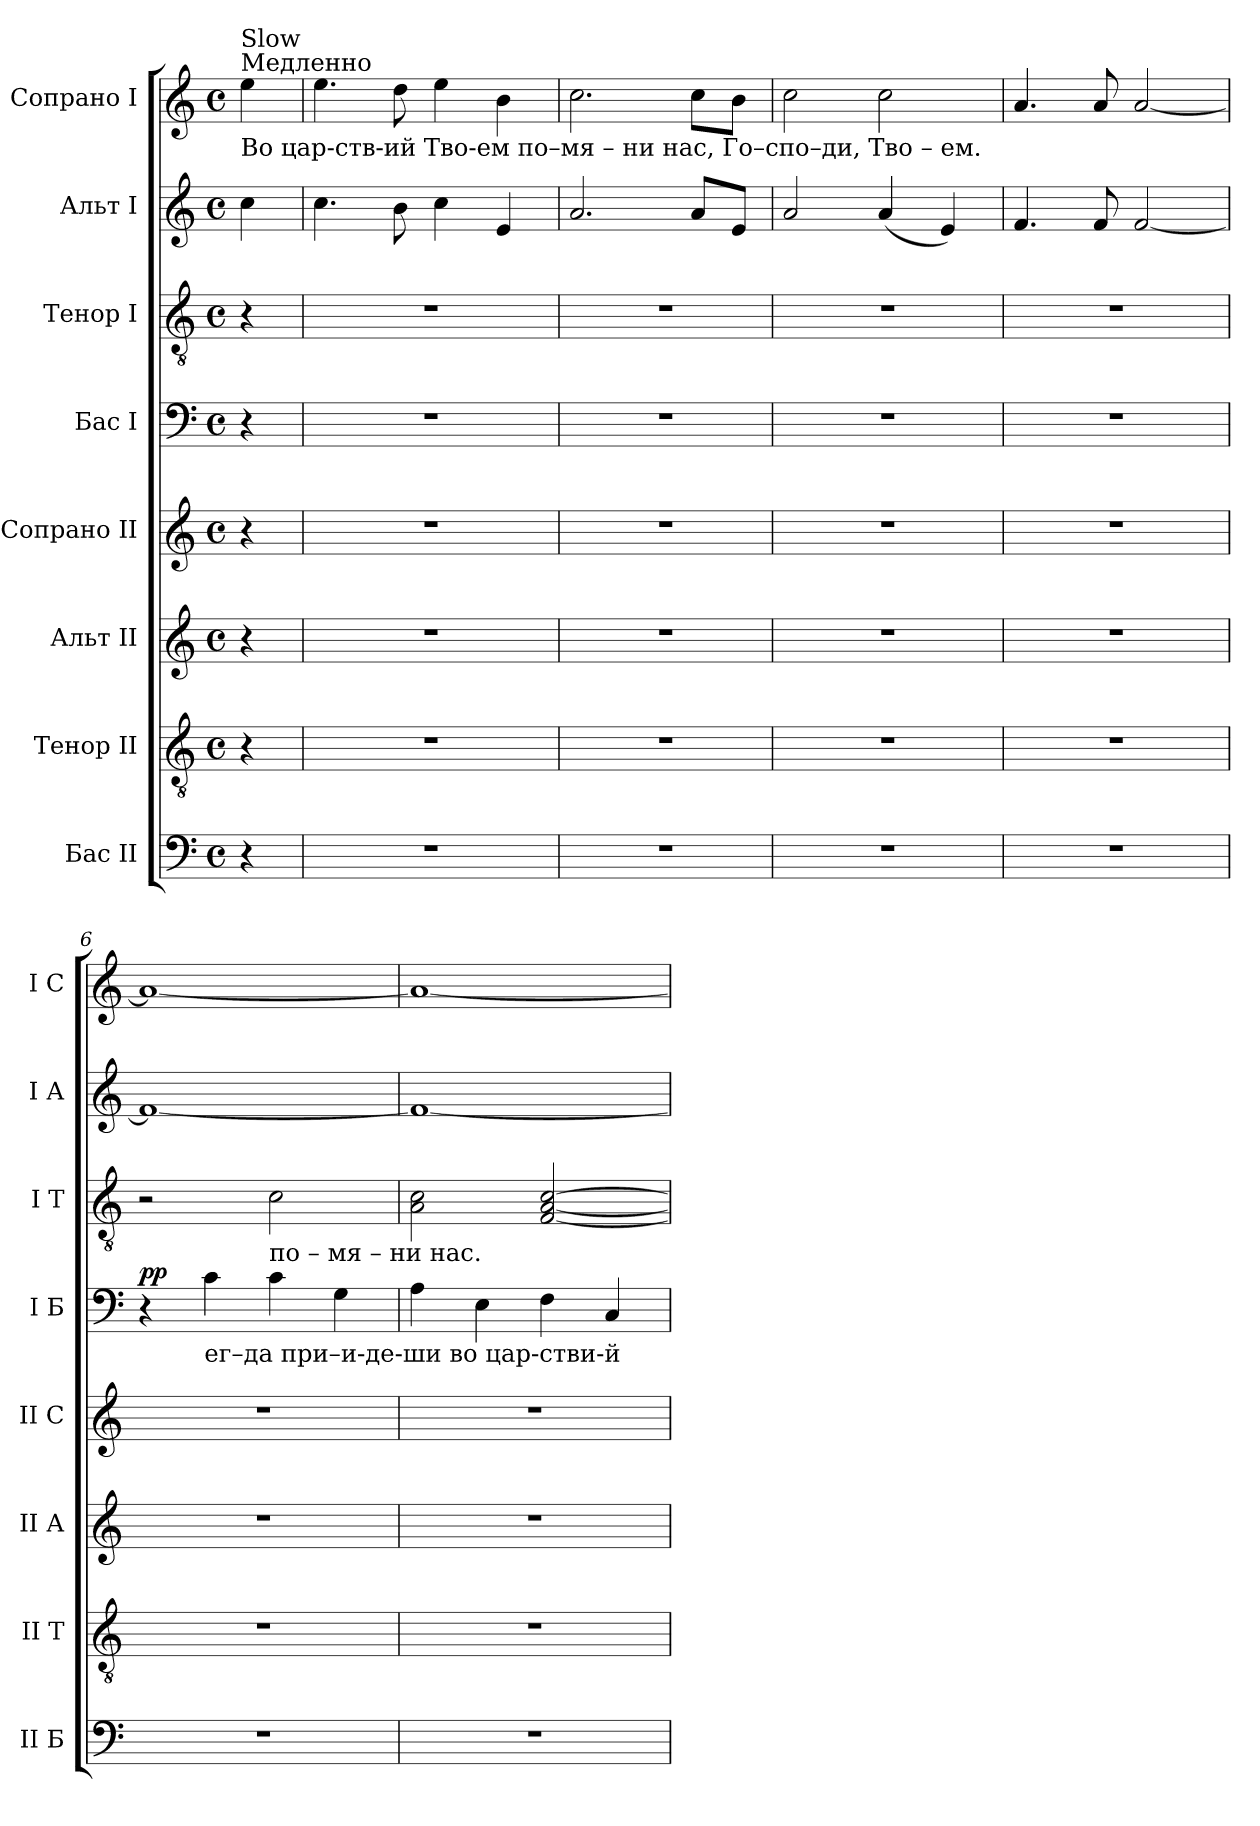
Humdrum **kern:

**kern	**kern	**kern	**kern	**kern	**dynam	**kern	**dynam	**kern	**dynam	**kern	**dynam
*part8	*part7	*part6	*part5	*part4	*part4	*part3	*part3	*part2	*part2	*part1	*part1
*staff8	*staff7	*staff6	*staff5	*staff4	*staff4	*staff3	*staff3	*staff2	*staff2	*staff1	*staff1
*I"Бас II	*I"Тенор II	*I"Альт II	*I"Сопрано II	*I"Бас I	*	*I"Тенор I	*	*I"Альт I	*	*I"Сопрано I	*
*I'II Б	*I'II Т	*I'II А	*I'II С	*I'I Б	*	*I'I Т	*	*I'I А	*	*I'I С	*
*clefF4	*clefGv2	*clefG2	*clefG2	*clefF4	*	*clefGv2	*	*clefG2	*	*clefG2	*
*k[]	*k[]	*k[]	*k[]	*k[]	*	*k[]	*	*k[]	*	*k[]	*
*M4/4	*M4/4	*M4/4	*M4/4	*M4/4	*	*M4/4	*	*M4/4	*	*M4/4	*
*met(c)	*met(c)	*met(c)	*met(c)	*met(c)	*	*met(c)	*	*met(c)	*	*met(c)	*
*MM50	*MM50	*MM50	*MM50	*MM50	*	*MM50	*	*MM50	*	*MM50	*
=1	=1	=1	=1	=1	=1	=1	=1	=1	=1	=1	=1
!	!	!	!	!	!	!	!	!	!	!LO:TX:b:t=Во цар-ств-ий Тво-ем по–мя – ни  нас,         Го–спо–ди,                                                                                                                        Тво  –   ем.	!
!	!	!	!	!	!	!	!	!	!	!LO:TX:a:t=Медленно	!
!	!	!	!	!	!	!	!	!	!	!LO:TX:a:t=Slow	!
!	!	!	!	!	!	!	!	!	!LO:DY:a	!	!LO:DY:a
4r	4r	4r	4r	4r	.	4r	.	4cc\	other-dynamics	4ee\	other-dynamics
=2	=2	=2	=2	=2	=2	=2	=2	=2	=2	=2	=2
1r	1r	1r	1r	1r	.	1r	.	4.cc\	.	4.ee\	.
.	.	.	.	.	.	.	.	8b\	.	8dd\	.
.	.	.	.	.	.	.	.	4cc\	.	4ee\	.
.	.	.	.	.	.	.	.	4e/	.	4b\	.
=3	=3	=3	=3	=3	=3	=3	=3	=3	=3	=3	=3
1r	1r	1r	1r	1r	.	1r	.	2.a/	.	2.cc\	.
.	.	.	.	.	.	.	.	8a/L	.	8cc\L	.
.	.	.	.	.	.	.	.	8e/J	.	8b\J	.
=4	=4	=4	=4	=4	=4	=4	=4	=4	=4	=4	=4
1r	1r	1r	1r	1r	.	1r	.	2a/	.	2cc\	.
.	.	.	.	.	.	.	.	(4a/	.	2cc\	.
.	.	.	.	.	.	.	.	4e/)	.	.	.
=5	=5	=5	=5	=5	=5	=5	=5	=5	=5	=5	=5
1r	1r	1r	1r	1r	.	1r	.	4.f/	.	4.a/	.
.	.	.	.	.	.	.	.	8f/	.	8a/	.
.	.	.	.	.	.	.	.	[2f/	.	[2a/	.
=6	=6	=6	=6	=6	=6	=6	=6	=6	=6	=6	=6
!	!	!	!	!	!LO:DY:a	!	!	!	!	!	!
1r	1r	1r	1r	4r	pp	2r	.	1f_	.	1a_	.
!	!	!	!	!LO:TX:b:t=ег–да при–и-де-ши во   цар-стви-й	!	!	!	!	!	!	!
.	.	.	.	4c\	.	.	.	.	.	.	.
!	!	!	!	!	!	!LO:TX:b:t=по    –    мя  –   ни                                                                             нас.	!	!	!	!	!
!	!	!	!	!	!	!	!LO:DY:a	!	!	!	!
.	.	.	.	4c\	.	2c\	other-dynamics	.	.	.	.
.	.	.	.	4G\	.	.	.	.	.	.	.
=7	=7	=7	=7	=7	=7	=7	=7	=7	=7	=7	=7
1r	1r	1r	1r	4A\	.	2A\ 2c\	.	1f_	.	1a_	.
.	.	.	.	4E\	.	.	.	.	.	.	.
.	.	.	.	4F\	.	[2F/ [2A/ [2c/	.	.	.	.	.
.	.	.	.	4C/	.	.	.	.	.	.	.
=	=	=	=	=	=	=	=	=	=	=	=
*-	*-	*-	*-	*-	*-	*-	*-	*-	*-	*-	*-
